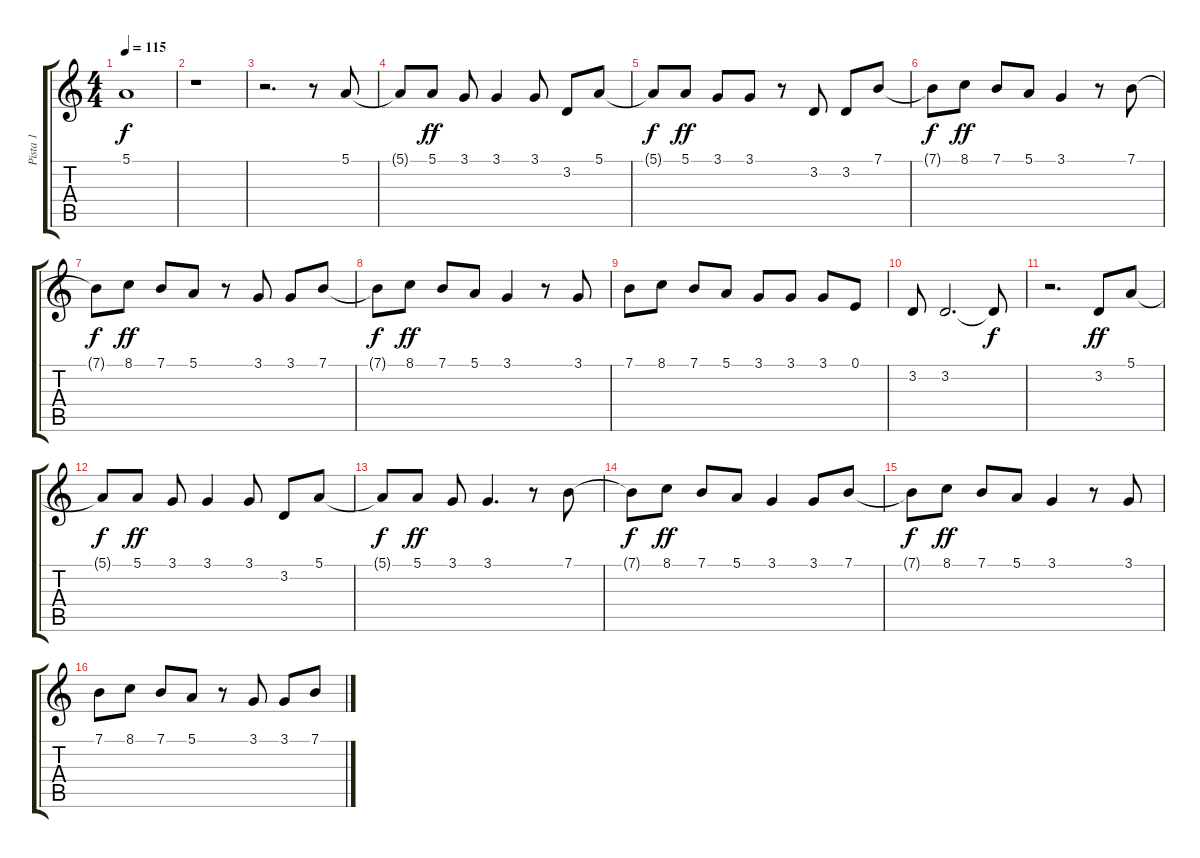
\track ("Pista 1" "Pista 1") {instrument flute}
\staff {score tabs}
\tuning (E4 B3 G3 D3 A2 E2) {hide}
\ts (4 4)
\tempo 115
\clef g2
\ks c
5.1{t}.1{dy f} |
r.1 |
r.2{d} r.8 5.1.8 |
5.1{t}.8 5.1.8{dy ff} 3.1.8 3.1.4 3.1.8 3.2.8 5.1.8 |
5.1{t}.8{dy f} 5.1.8{dy ff} 3.1.8 3.1.8 r.8 3.2.8 3.2.8 7.1.8 |
7.1{t}.8{dy f} 8.1.8{dy ff} 7.1.8 5.1.8 3.1.4 r.8 7.1.8 |
7.1{t}.8{dy f} 8.1.8{dy ff} 7.1.8 5.1.8 r.8 3.1.8 3.1.8 7.1.8 |
7.1{t}.8{dy f} 8.1.8{dy ff} 7.1.8 5.1.8 3.1.4 r.8 3.1.8 |
7.1.8 8.1.8 7.1.8 5.1.8 3.1.8 3.1.8 3.1.8 0.1.8 |
3.2.8 3.2.2{d} 3.2{t}.8{dy f} |
r.2{d} 3.2.8{dy ff} 5.1.8 |
5.1{t}.8{dy f} 5.1.8{dy ff} 3.1.8 3.1.4 3.1.8 3.2.8 5.1.8 |
5.1{t}.8{dy f} 5.1.8{dy ff} 3.1.8 3.1.4{d} r.8 7.1.8 |
7.1{t}.8{dy f} 8.1.8{dy ff} 7.1.8 5.1.8 3.1.4 3.1.8 7.1.8 |
7.1{t}.8{dy f} 8.1.8{dy ff} 7.1.8 5.1.8 3.1.4 r.8 3.1.8 |
7.1.8 8.1.8 7.1.8 5.1.8 r.8 3.1.8 3.1.8 7.1.8
